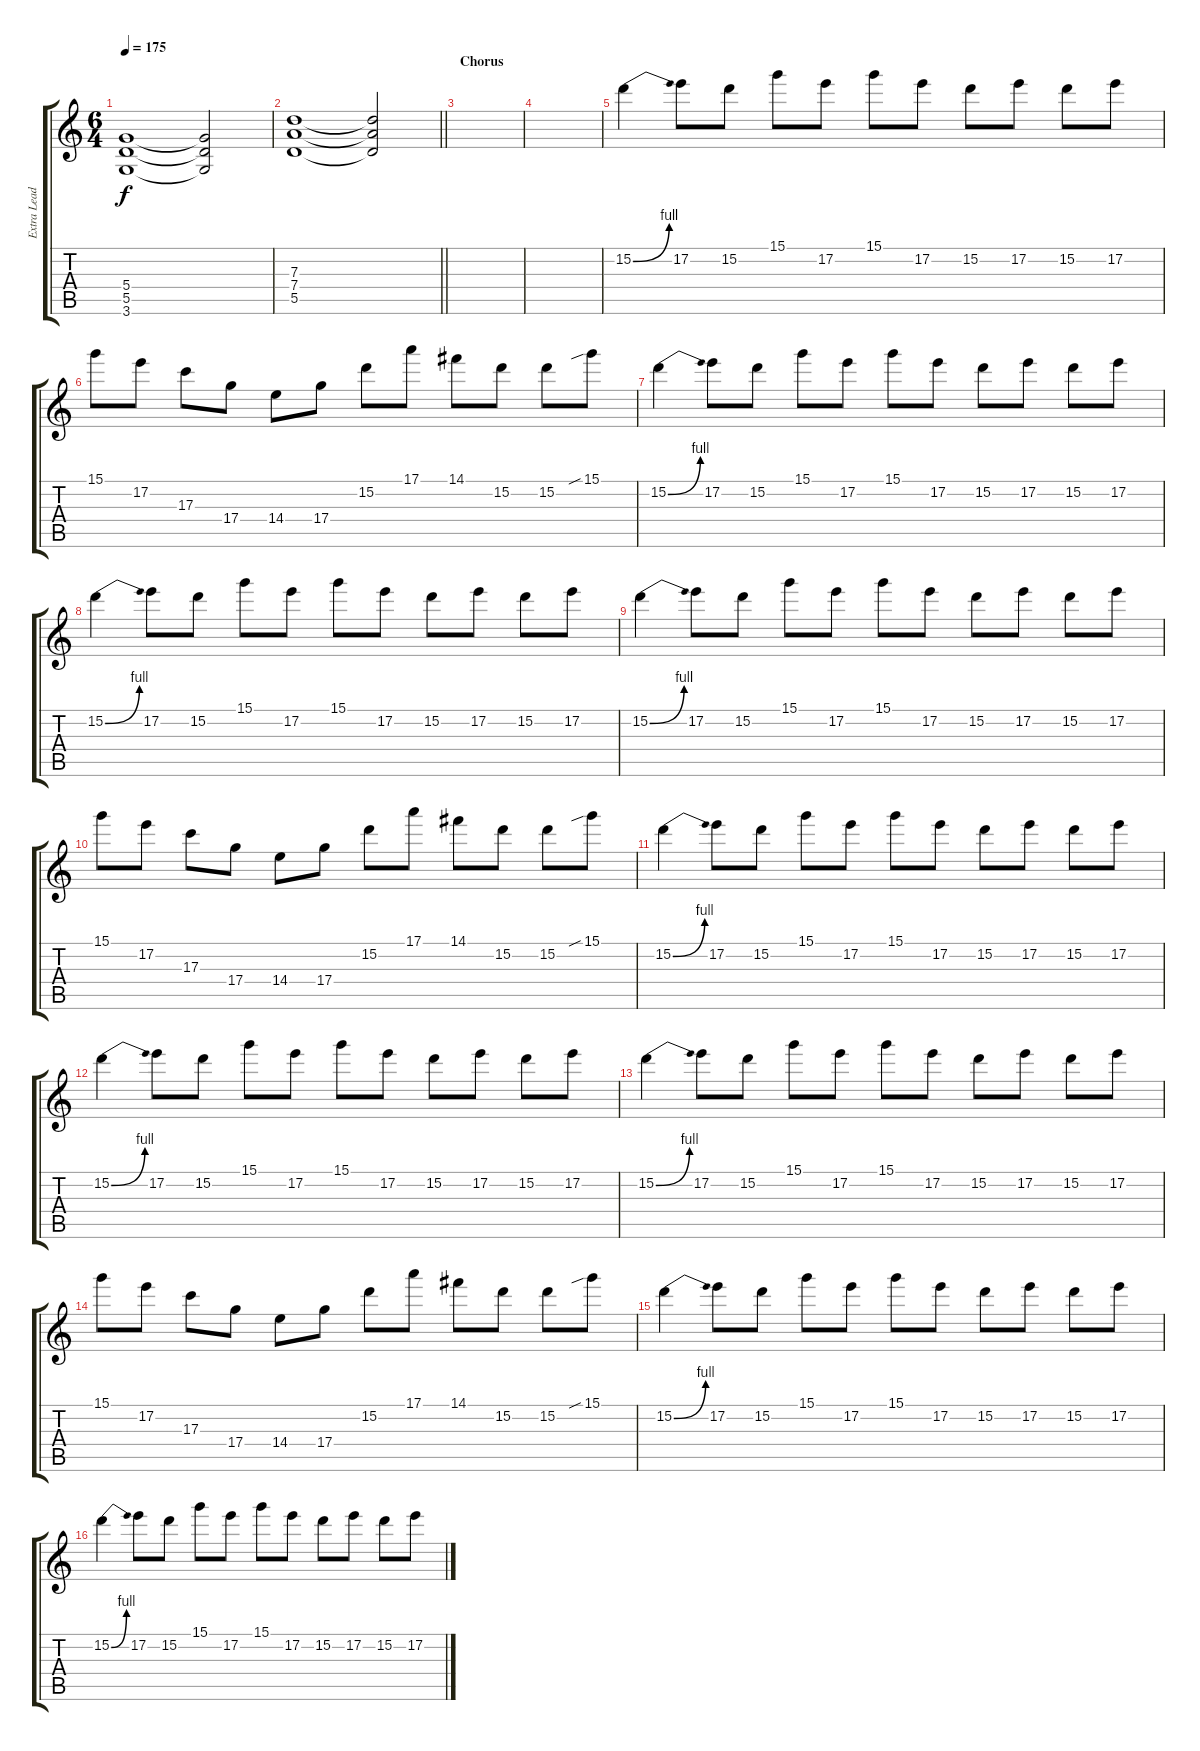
\track ("Extra Lead Guitar" "Extra Lead") {instrument overdrivenguitar}
\staff {score tabs}
\tuning (E4 B3 G3 D3 A2 E2) {hide}
\ts (6 4)
\tempo 175
\clef g2
\ks c
(5.4 5.5 3.6).1{dy f} (5.4{t} 5.5{t} 3.6{t}).2 |
\barLineRight lightlight
(7.3 7.4 5.5).1 (7.3{t} 7.4{t} 5.5{t}).2 |
\section ("" "Chorus")
|
|
15.2{be (bend 0 0 60 4)}.4 17.2.8 15.2.8 15.1.8 17.2.8 15.1.8 17.2.8 15.2.8 17.2.8 15.2.8 17.2.8 |
15.1.8 17.2.8 17.3.8 17.4.8 14.4.8 17.4.8 15.2.8 17.1.8 14.1.8 15.2.8 15.2.8 15.1{sib}.8 |
15.2{be (bend 0 0 60 4)}.4 17.2.8 15.2.8 15.1.8 17.2.8 15.1.8 17.2.8 15.2.8 17.2.8 15.2.8 17.2.8 |
15.2{be (bend 0 0 60 4)}.4 17.2.8 15.2.8 15.1.8 17.2.8 15.1.8 17.2.8 15.2.8 17.2.8 15.2.8 17.2.8 |
15.2{be (bend 0 0 60 4)}.4 17.2.8 15.2.8 15.1.8 17.2.8 15.1.8 17.2.8 15.2.8 17.2.8 15.2.8 17.2.8 |
15.1.8 17.2.8 17.3.8 17.4.8 14.4.8 17.4.8 15.2.8 17.1.8 14.1.8 15.2.8 15.2.8 15.1{sib}.8 |
15.2{be (bend 0 0 60 4)}.4 17.2.8 15.2.8 15.1.8 17.2.8 15.1.8 17.2.8 15.2.8 17.2.8 15.2.8 17.2.8 |
15.2{be (bend 0 0 60 4)}.4 17.2.8 15.2.8 15.1.8 17.2.8 15.1.8 17.2.8 15.2.8 17.2.8 15.2.8 17.2.8 |
15.2{be (bend 0 0 60 4)}.4 17.2.8 15.2.8 15.1.8 17.2.8 15.1.8 17.2.8 15.2.8 17.2.8 15.2.8 17.2.8 |
15.1.8 17.2.8 17.3.8 17.4.8 14.4.8 17.4.8 15.2.8 17.1.8 14.1.8 15.2.8 15.2.8 15.1{sib}.8 |
15.2{be (bend 0 0 60 4)}.4 17.2.8 15.2.8 15.1.8 17.2.8 15.1.8 17.2.8 15.2.8 17.2.8 15.2.8 17.2.8 |
15.2{be (bend 0 0 60 4)}.4 17.2.8 15.2.8 15.1.8 17.2.8 15.1.8 17.2.8 15.2.8 17.2.8 15.2.8 17.2.8
